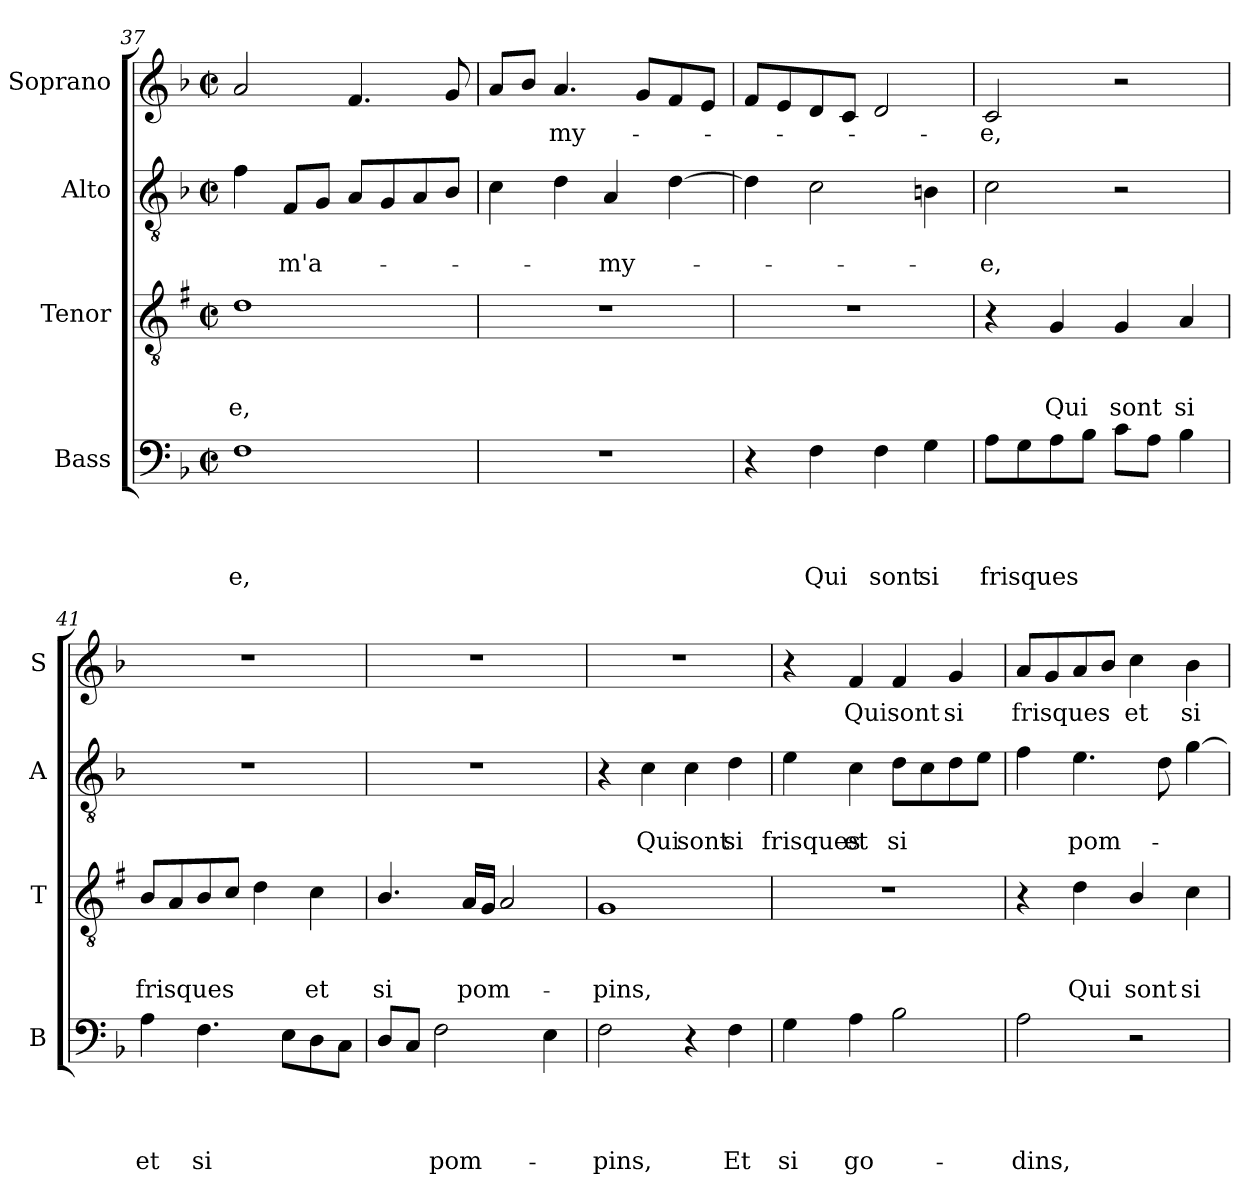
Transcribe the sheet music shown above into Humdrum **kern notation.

**kern	**text	**text	**text	**text	**kern	**text	**text	**text	**kern	**text	**text	**kern	**text
*part4	*part4	*part4	*part4	*part4	*part3	*part3	*part3	*part3	*part2	*part2	*part2	*part1	*part1
*staff4	*staff4	*staff4	*staff4	*staff4	*staff3	*staff3	*staff3	*staff3	*staff2	*staff2	*staff2	*staff1	*staff1
*I"Bass	*	*	*	*	*I"Tenor	*	*	*	*I"Alto	*	*	*I"Soprano	*
*I'B	*	*	*	*	*I'T	*	*	*	*I'A	*	*	*I'S	*
*clefF4	*	*	*	*	*clefGv2	*	*	*	*clefGv2	*	*	*clefG2	*
*	*	*	*	*	*ITrd1c2	*	*	*	*	*	*	*	*
*k[b-]	*	*	*	*	*k[b-]	*	*	*	*k[b-]	*	*	*k[b-]	*
*F:	*	*	*	*	*F:	*	*	*	*F:	*	*	*F:	*
*M2/2	*	*	*	*	*M2/2	*	*	*	*M2/2	*	*	*M2/2	*
*met(c|)	*	*	*	*	*met(c|)	*	*	*	*met(c|)	*	*	*met(c|)	*
=37	=37	=37	=37	=37	=37	=37	=37	=37	=37	=37	=37	=37	=37
1F	.	.	.	-e,	1c	.	.	-e,	4f\	.	.	2a/	.
.	.	.	.	.	.	.	.	.	8F/L	.	m'a-	.	.
.	.	.	.	.	.	.	.	.	8G/J	.	.	.	.
.	.	.	.	.	.	.	.	.	8A/L	.	.	4.f/	.
.	.	.	.	.	.	.	.	.	8G/	.	.	.	.
.	.	.	.	.	.	.	.	.	8A/	.	.	.	.
.	.	.	.	.	.	.	.	.	8B-/J	.	.	8g/	.
=38	=38	=38	=38	=38	=38	=38	=38	=38	=38	=38	=38	=38	=38
1r	.	.	.	.	1r	.	.	.	4c\	.	.	8a/L	.
.	.	.	.	.	.	.	.	.	.	.	.	8b-/J	.
.	.	.	.	.	.	.	.	.	4d\	.	.	4.a/	-my-
.	.	.	.	.	.	.	.	.	4A/	.	-my-	.	.
.	.	.	.	.	.	.	.	.	.	.	.	8g/L	.
.	.	.	.	.	.	.	.	.	[4d\	.	.	8f/	.
.	.	.	.	.	.	.	.	.	.	.	.	8e/J	.
=39	=39	=39	=39	=39	=39	=39	=39	=39	=39	=39	=39	=39	=39
4r	.	.	.	.	1r	.	.	.	4d\]	.	.	8f/L	.
.	.	.	.	.	.	.	.	.	.	.	.	8e/	.
4F\	.	.	.	Qui	.	.	.	.	2c\	.	.	8d/	.
.	.	.	.	.	.	.	.	.	.	.	.	8c/J	.
4F\	.	.	.	sont	.	.	.	.	.	.	.	2d/	.
4G\	.	.	.	si	.	.	.	.	4Bn\	.	.	.	.
=40	=40	=40	=40	=40	=40	=40	=40	=40	=40	=40	=40	=40	=40
8A\L	.	.	.	frisques	4r	.	.	.	2c\	.	-e,	2c/	-e,
8G\	.	.	.	.	.	.	.	.	.	.	.	.	.
8A\	.	.	.	.	4F/	.	.	Qui	.	.	.	.	.
8B-\J	.	.	.	.	.	.	.	.	.	.	.	.	.
8c\L	.	.	.	.	4F/	.	.	sont	2r	.	.	2r	.
8A\J	.	.	.	.	.	.	.	.	.	.	.	.	.
4B-\	.	.	.	.	4G/	.	.	si	.	.	.	.	.
!!LO:LB:g=z
=41	=41	=41	=41	=41	=41	=41	=41	=41	=41	=41	=41	=41	=41
4A\	.	.	.	et	8A/L	.	.	frisques	1r	.	.	1r	.
.	.	.	.	.	8G/	.	.	.	.	.	.	.	.
4.F\	.	.	.	si	8A/	.	.	.	.	.	.	.	.
.	.	.	.	.	8B-/J	.	.	.	.	.	.	.	.
.	.	.	.	.	4c\	.	.	.	.	.	.	.	.
8E\L	.	.	.	.	.	.	.	.	.	.	.	.	.
8D\	.	.	.	.	4B-\	.	.	et	.	.	.	.	.
8C\J	.	.	.	.	.	.	.	.	.	.	.	.	.
=42	=42	=42	=42	=42	=42	=42	=42	=42	=42	=42	=42	=42	=42
8D/L	.	.	.	.	4.A/	.	.	si	1r	.	.	1r	.
8C/J	.	.	.	.	.	.	.	.	.	.	.	.	.
2F\	.	.	.	pom-	.	.	.	.	.	.	.	.	.
.	.	.	.	.	16G/LL	.	.	pom-	.	.	.	.	.
.	.	.	.	.	16F/JJ	.	.	.	.	.	.	.	.
.	.	.	.	.	2G/	.	.	.	.	.	.	.	.
4E\	.	.	.	.	.	.	.	.	.	.	.	.	.
=43	=43	=43	=43	=43	=43	=43	=43	=43	=43	=43	=43	=43	=43
2F\	.	.	.	-pins,	1F	.	.	-pins,	4r	.	.	1r	.
.	.	.	.	.	.	.	.	.	4c\	.	Qui	.	.
4r	.	.	.	.	.	.	.	.	4c\	.	sont	.	.
4F\	.	.	.	Et	.	.	.	.	4d\	.	si	.	.
=44	=44	=44	=44	=44	=44	=44	=44	=44	=44	=44	=44	=44	=44
4G\	.	.	.	si	1r	.	.	.	4e\	.	frisques	4r	.
4A\	.	.	.	go-	.	.	.	.	4c\	.	et	4f/	Qui
2B-\	.	.	.	.	.	.	.	.	8d\L	.	si	4f/	sont
.	.	.	.	.	.	.	.	.	8c\	.	.	.	.
.	.	.	.	.	.	.	.	.	8d\	.	.	4g/	si
.	.	.	.	.	.	.	.	.	8e\J	.	.	.	.
=45	=45	=45	=45	=45	=45	=45	=45	=45	=45	=45	=45	=45	=45
2A\	.	.	.	-dins,	4r	.	.	.	4f\	.	.	8a/L	frisques
.	.	.	.	.	.	.	.	.	.	.	.	8g/	.
.	.	.	.	.	4c\	.	.	Qui	4.e\	.	pom-	8a/	.
.	.	.	.	.	.	.	.	.	.	.	.	8b-/J	.
2r	.	.	.	.	4A/	.	.	sont	.	.	.	4cc\	et
.	.	.	.	.	.	.	.	.	8d\	.	.	.	.
.	.	.	.	.	4B-\	.	.	si	[4g\	.	.	4b-\	si
=	=	=	=	=	=	=	=	=	=	=	=	=	=
*-	*-	*-	*-	*-	*-	*-	*-	*-	*-	*-	*-	*-	*-
